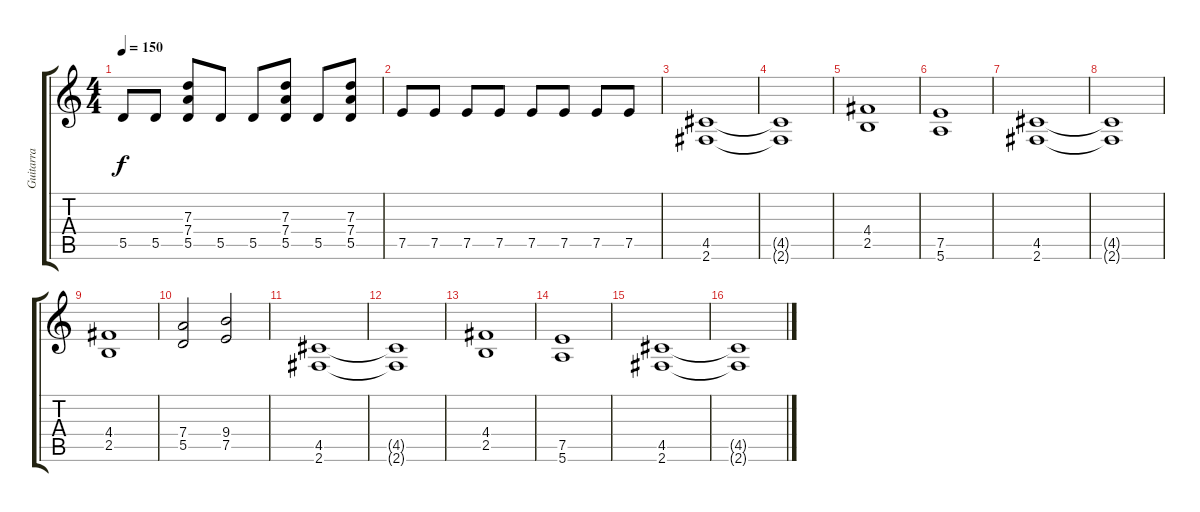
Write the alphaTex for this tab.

\track ("Guitarra" "Guitarra") {instrument distortionguitar}
\staff {score tabs}
\tuning (E4 B3 G3 D3 A2 E2) {hide}
\ts (4 4)
\tempo 150
\clef g2
\ks c
5.5.8{dy f} 5.5.8 (7.3 7.4 5.5).8 5.5.8 5.5.8 (7.3 7.4 5.5).8 5.5.8 (7.3 7.4 5.5).8 |
7.5.8 7.5.8 7.5.8 7.5.8 7.5.8 7.5.8 7.5.8 7.5.8 |
(4.5 2.6).1 |
(4.5{t} 2.6{t}).1 |
(4.4 2.5).1 |
(7.5 5.6).1 |
(4.5 2.6).1 |
(4.5{t} 2.6{t}).1 |
(4.4 2.5).1 |
(7.4 5.5).2 (9.4 7.5).2 |
(4.5 2.6).1 |
(4.5{t} 2.6{t}).1 |
(4.4 2.5).1 |
(7.5 5.6).1 |
(4.5 2.6).1 |
(4.5{t} 2.6{t}).1
